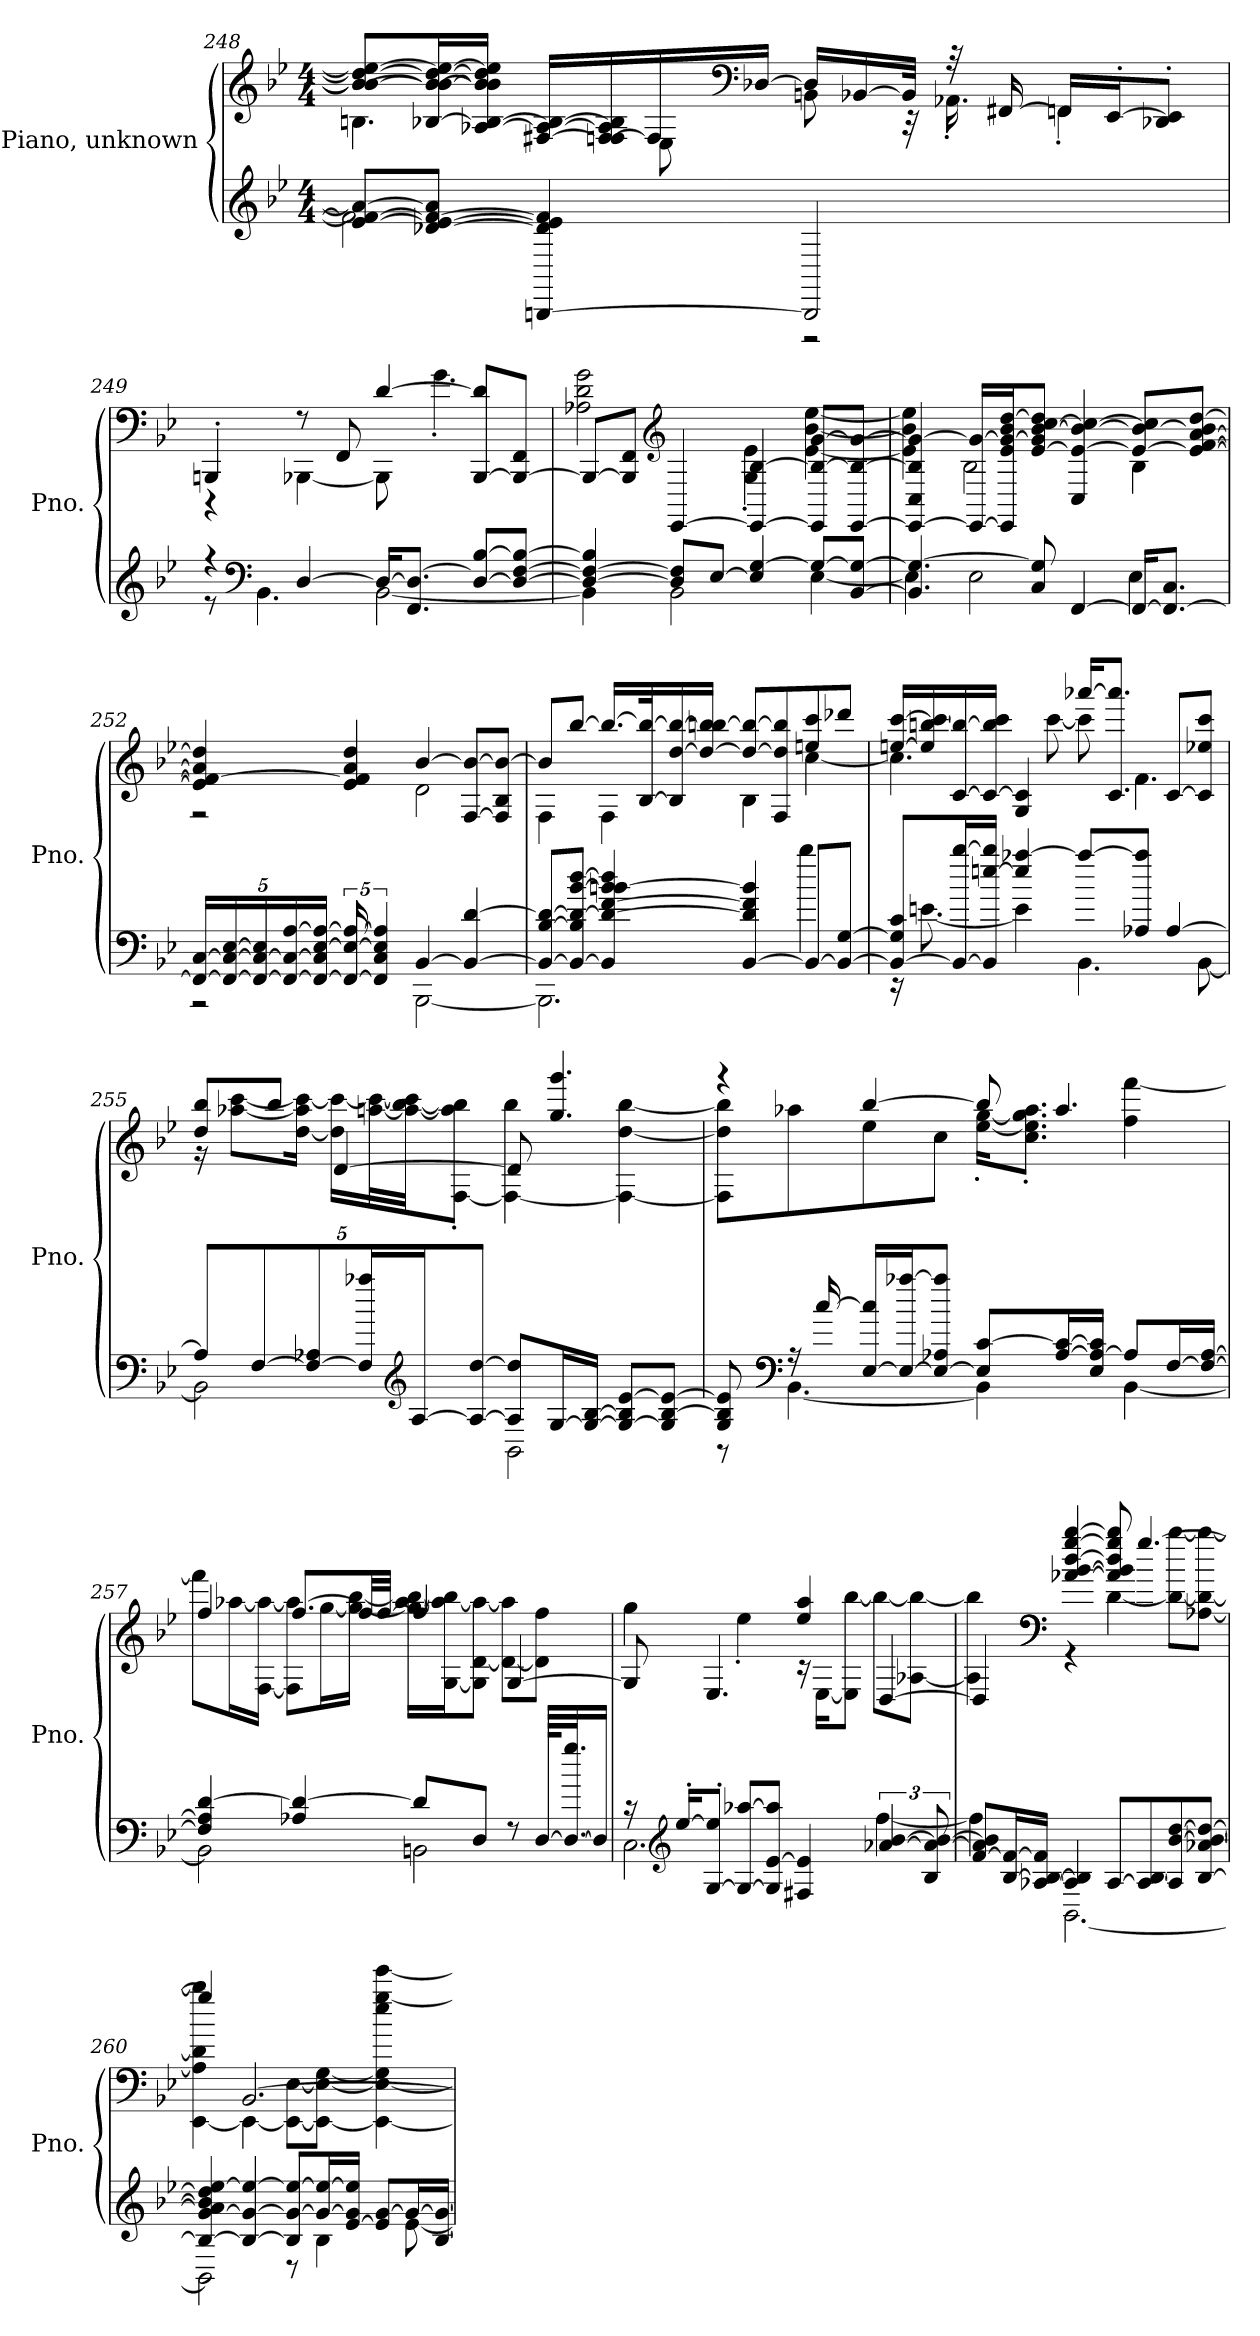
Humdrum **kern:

**kern	**kern
*part1	*part1
*staff2	*staff1
*I"Piano, unknown	*
*I'Pno.	*
!!LO:PB:g=z
*clefG2	*clefG2
*k[b-e-]	*k[b-e-]
*M4/4	*M4/4
=248	=248
*^	*^
[8e-/ 8f/_ 8a-/_L	2f#\]	8b-/_ 8b/_ 8dd-/_ 8ee-/_L	4.Bn\
[8d-X/ 8e-/_ 8f/_ 8a-/]J	.	[16B-X/ 16b-/_ 16b/_ 16dd-/_ 16ee-/_L	.
.	.	[16A-X/ 16B-/_ 16b-/] 16b/] 16dd-/] 16ee-/]JJ	.
[4BBBn/ 4d-/] 4e-/] 4f/]	.	[16F#X/ 16A-/_ 16B-/_LL	.
.	.	[16Fn/ 16F#/] 16A-/] 16B-/]	.
.	.	16F/]	8E-\
*	*	*clefF4	*
.	.	[16D-X/JJ	.
2BBB/]	2r	16D-/LL]	8BBn\
.	.	[16BB-X/	.
.	.	32BB-/JJk]	32r
.	.	32r	16.AA-X'\
.	.	[16FF#X/	.
.	.	16FF#/LL]	4FFn'\
.	.	[16EE-'/J	.
.	.	8DD-X/' 8EE-/]'J	.
!!LO:LB:g=z	!!
=249	=249	=249	=249
4r	8r	4BBBn'/	4r
*clefF4	*	*	*
.	4.BB-\	.	.
[4D/	.	8r	[4BBB-X\
.	.	8FF/	.
16D/KL_	[2BB-\	[4d/	8BBB-\]
8.FF/ 8.D/_J	.	.	.
.	.	.	4.g'\
8D/_ [8B-/L	.	[8BBB-/ 8d/]L	.
8D/_ [8F/ 8B-/_J	.	8BBB-/_ 8FF/J	.
=250	=250	=250	=250
4D/_ 4F/_ 4B-/]	4BB-\]	8BBB-/L_	2A-X\ 2d\ 2g\
.	.	8BBB-/] 8FF/J	.
*	*	*clefG2	*
8D/] 8F/]L	2BB-\	[4EE-/	.
[8E-/J	.	.	.
4E-/] [4G/	.	4EE-/_ [4B-/	4G\' 4e-\'
8G/L_	[4E-\	8EE-/] 8B-/_ [8g/L	[4e-\ [4b-\ [4ee-\
[8BB-/ 8G/_J	.	[8EE-/ 8B-/_ 8g/_J	.
=251	=251	=251	=251
4.BB-/] 4.G/_	4E-\]	4EE-/_ 4C/ 4B-/] 4g/_	4e-\] 4b-\] 4ee-\]
.	2E-\	16EE-/_ 16g/_LL	2B-\
.	.	16EE-/] 16e-/ 16g/_ 16b-/ [16dd/J	.
8C/ 8G/]	.	[8e-/ 8g/] [8b-/ [8cc/ 8dd/]J	.
[4FF/	.	4C/ 4e-/_ 4b-/_ 4cc/_	.
16FF/KL_	4E-\	8e-/_ 8b-/_ 8cc/]L	4B-\
8.FF/_ 8.C/J	.	.	.
.	.	8e-/_ [8f/ [8a/ 8b-/] [8dd/J	.
!!LO:LB:g=z	!!
=252	=252	=252	=252
20FF/_ [20C/LL	2r	4e-/] 4f/_ 4a/] 4dd/]	2r
20FF/_ 20C/_ [20E-/	.	.	.
20FF/_ 20C/_ 20E-/]	.	.	.
20FF/_ 20C/_ [20A/	.	.	.
20FF/_ 20C/] [20E-/ 20A/_JJ	.	.	.
20FF/_ 20E-/_ 20A/_	.	4e-/ 4f/] 4a/ 4dd/	.
5FF/] 5C/ 5E-/] 5A/]	.	.	.
[4BB-/	[2BBB-\	[4b-/	2d\
4BB-/_ [4d/	.	[8F/ 8b-/_L	.
.	.	8F/] 8B-/ 8b-/_J	.
=253	=253	=253	=253
8BB-/_ [8B-/ 8d/_L	2.BBB-\]	8b-/L]	4F\
8BB-/_ 8B-/] 8d/_ [8b-/ [8dd/J	.	[8bb-/J	.
4BB-/] 4d/_ [4f/ 4b-/] [4bn/ 4dd/]	.	16.bb-/LL_	4F\
.	.	[32B-/ 32bb-/_K	.
.	.	16B-/] [16dd/ 16bb-/_	.
.	.	16dd/_ 16bb-/] [16bbn/JJ	.
[4BB-/ 4d/] 4f/] 4b/]	.	8dd/_ 8bb/_L	4B-\
.	.	8F/ 8dd/] 8bb/]	.
8BB-/L_	4bb-\	8een/ 8ccc/	[4cc\
8BB-/_ [8G/J	.	8ddd-X/J	.
!!LO:LB:g=z	!!
=254	=254	=254	=254
8BB-/_ 8G/] 8c/L	16r	[16een/ [16ccc/LL	4.cc\]
.	[8.en\	16ee/] [16bbn/ 16ccc/]	.
16BB-/_ [16bb-/L	.	[16c/ 16bb/_	.
16BB-/] [16een/ 16bb-/]JJ	.	16c/_ 16bb/] 16ccc/JJ	.
4ee/] [4aa-X/	4e\]	4G/ 4c/]	.
.	.	.	[8ccc\
8aa-/L_	4.BB-\	[16aaa-X/KL	8ccc\]
.	.	8.c/ 8.aaa-/]J	.
8A-X/ 8aa-/]J	.	.	4.f\
[4A-/	.	[8c/L	.
.	[8BB-\	8c/] 8ee-X/ 8ccc/J	.
=255	=255	=255	=255
*Xbrackettup	*	*	*
10A-/L]	2BB-\]	8dd/ 8bb-/L	16r
.	.	.	[8aa-X\ [8ccc\L
[10F/	.	.	.
.	.	8bb-/J	.
.	.	.	[16dd\ 16aa-\] 16ccc\_Jk
10F/_ 10A-X/	.	.	.
.	.	[4d/	16dd\] 16ccc\_LL
20F/] 20aa-X/L	.	.	.
.	.	.	[32aan\ 32ccc\_L
.	.	.	32aa\_ [32bb-\ 32ccc\]JJ
*clefG2	*	*	*
[20A-/J	.	.	.
.	.	.	[8F\' 8aa\]' 8bb-\]'J
10A-/_ [10dd/J	.	.	.
8A-/] 8dd/]L	2BB-\	8d/]	4F\_ 4bb-\
[16G/L	.	4.gg/ 4.ggg/	.
16G/_ [16B-/JJ	.	.	.
8G/_ 8B-/] [8e-/L	.	.	4F\_ [4dd\ [4bb-\
8G/] [8B-/ 8e-/_J	.	.	.
!!LO:LB:g=z	!!
=256	=256	=256	=256
8G/ 8B-/] 8e-/]	8r	4r	8F\] 8dd\] 8bb-\]L
*clefF4	*	*	*
16r	[4.BB-\	.	8aa-X\
[16cc/	.	.	.
[16E-/ 16cc/]LL	.	[4bb-/	8ee-\
16E-/_ [16aa-X/J	.	.	.
8E-/_ 8A-X/ 8aa-/]J	.	.	8cc\J
8E-/] [8c/L	4BB-\]	8bb-/]	[16ee-\' [16gg\'KL
.	.	.	8.cc\' 8.ee-\]' 8.gg\]' 8.aa-\'J
[16A-/ 16c/_L	.	4.aa-/	.
16E-/ 16A-/_ 16c/]JJ	.	.	.
8A-/L]	[4BB-\	.	4ff\ [4fff\
[16F/L	.	.	.
16F/_ [16A-/JJ	.	.	.
!!LO:LB:g=z	!!
=257	=257	=257	=257
4F/] 4A-/] [4d/	2BB-\]	4ff/	8fff\L]
.	.	.	[16aa-X\L
.	.	.	[16F\ 16aa-\_JJ
4A-X/ 4d/_	.	[8.ff/L	8F\] 8aa-\]L
.	.	.	[16gg\L
.	.	32ff/LL]	16gg\_ [16bb-\JJ
.	.	[32ff/JJJ	.
8d/L]	2BBn\	4ff/]	16gg\] [16aa-\ 16bb-\_LL
.	.	.	[16G\ 16aa-\_ 16bb-\]J
8D/J	.	.	8G\] [8d\ 8aa-\_J
8r	.	[4G/	8d\_ 8aa-\]L
[64D/KLLL	.	.	8d\] 8ff\J
32.D/_ 32.gg/J	.	.	.
16D/JJ]	.	.	.
=258	=258	=258	=258
16r	2.C\	8G/]	4gg\
*clefG2	*	*	*
[16ee-'/KL	.	.	.
[8G/' 8ee-/]'J	.	4.E-/	.
8G/_ [8aa-X/L	.	.	4ee-'\
8G/] [8e-/ 8aa-/]J	.	.	.
4F#X/ 4e-/]	.	4ee-/ 4aa/	16r
.	.	.	[16E-\KL
.	.	.	8E-\] [8bb-\J
*brackettup	*	*	*
[6a-X/ [6b-/	[4ff\	[4D/	8bb-\L_
.	.	.	[8A-X\ 8bb-\_J
12B-/ 12a-/_ 12b-/_	.	.	.
!!LO:PB:g=z	!!
=259	=259	=259	=259
[8f/ 8a-/] 8b-/]L	4ff\]	4D/]	4A-\] 4bb-\]
[16B-/ 16f/_L	.	.	.
[16A-X/ 16B-/_ 16f/]JJ	.	.	.
*	*	*clefF4	*
4A-/] 4B-/]	[2.BB-\	[4a-X/ [4b-/ [4dd/ [4gg/ [4bb-/	4r
[8A-/L	.	8a-/] 8b-/] 8dd/] 8gg/] 8bb-/]	[4d\
8A-/_ 8B-/	.	[4.gg/	.
8A-/] [8b-/ [8dd/	.	.	8d\_ [8bb-\L
[8B-/ [8a-X/ 8b-/_ 8dd/_J	.	.	[8A-X\ 8d\_ 8bb-\_J
=260	=260	=260	=260
4B-/_ [4g/ 4a-/] 4b-/] 4dd/] [4ee-/	2BB-\]	4gg/]	[4EE-\ 4A-\] 4d\] 4bb-\]
4B-/_ 4g/_ 4ee-/_	.	[2.BB-/	4EE-\_
8B-/] 8g/_ 8ee-/_L	8r	.	8EE-\_ [8E-\L
16g/_ 16ee-/_L	4B-\	.	8EE-\_ 8E-\_ [8G\J
[16e-/ 16g/] 16ee-/]JJ	.	.	.
8e-/] [8g/L	.	.	4EE-\_ 4E-\_ 4G\] 4ee-\ [4gg\ [4eee-\
16g/L_	[8e-\	.	.
[16B-/ 16g/_JJ	.	.	.
*v	*v	*	*
*	*v	*v
=	=
*-	*-
